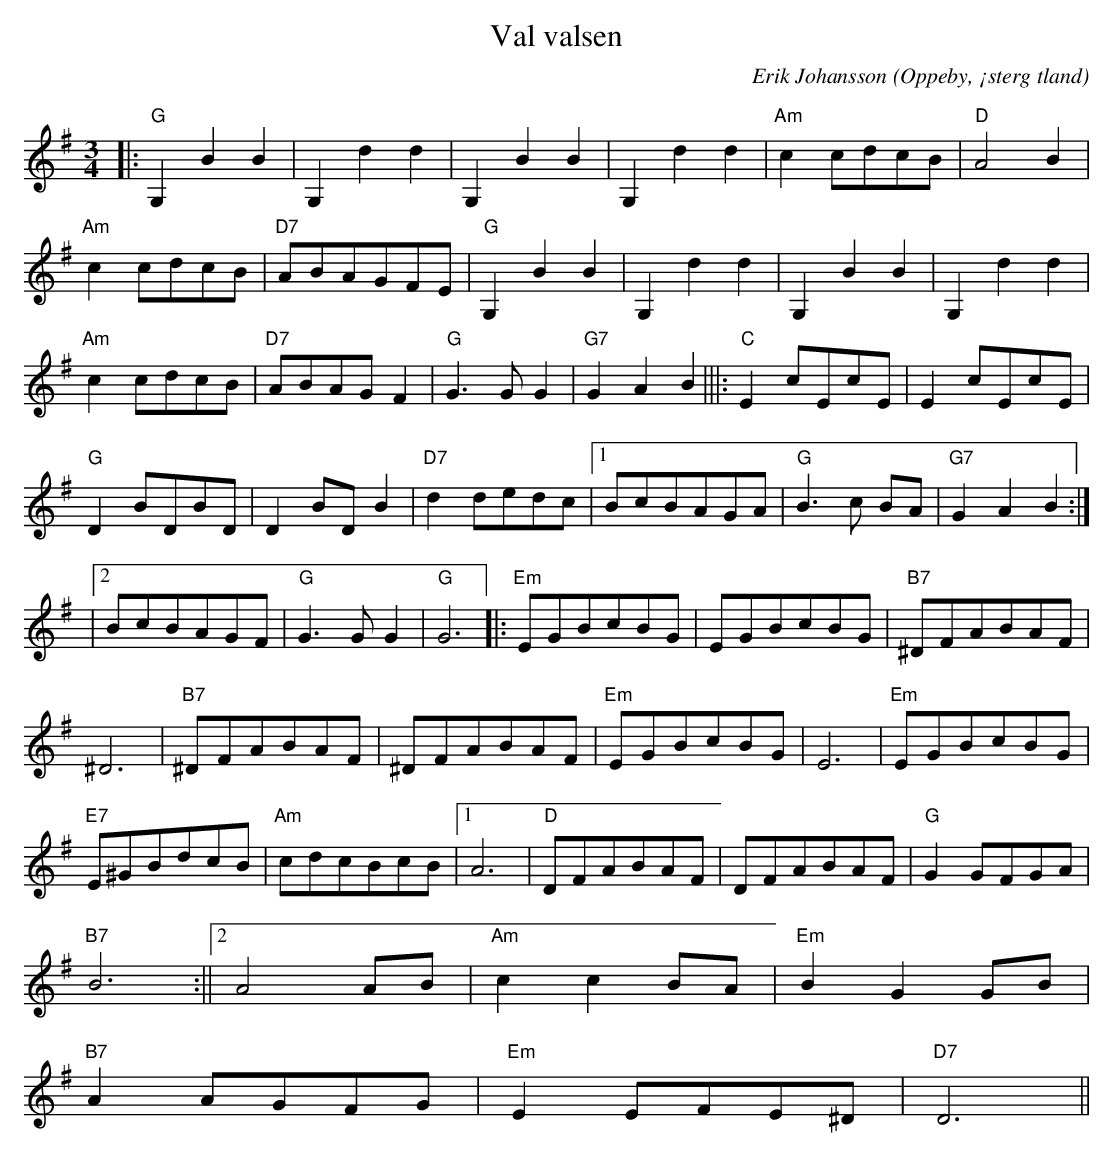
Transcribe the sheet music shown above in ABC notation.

X:1
T:Val valsen
C:Erik Johansson
O:Oppeby, ¡sterg tland
Q:140
M:3/4
L:1/8
K:G
|:"G"G,2B2B2|G,2d2d2 |G,2B2B2|G,2d2d2 |"Am" c2 cdcB| "D" A4 B2 |
 "Am" c2 cdcB |"D7" ABAGFE |"G"G,2B2B2|G,2d2d2 |G,2B2B2|G,2d2d2 |
"Am" c2 cdcB| "D7" ABAGF2 | "G" G3 G G2 |"G7" G2A2B2|||:"C"E2 cEcE |E2 cEcE|
"G" D2 BDBD |D2 BD B2 |"D7"d2 dedc|1 BcBAGA|"G"B3 c BA|"G7" G2A2B2:|
|2 BcBAGF|"G" G3 G G2| "G" G6 ||:"Em" EGBcBG |EGBcBG |"B7"^DFABAF |
^D6 |"B7"^DFABAF |^DFABAF |"Em" EGBcBG |E6 |"Em" EGBcBG |
"E7"E^GBdcB |"Am"cdcBcB |1 A6 |"D" DFABAF |DFABAF | "G" G2 GFGA |
"B7" B6 :||2 A4 AB |"Am" c2 c2 BA |"Em" B2 G2 GB |
 "B7" A2 AGFG |"Em" E2 EFE^D |"D7" D6 ||
